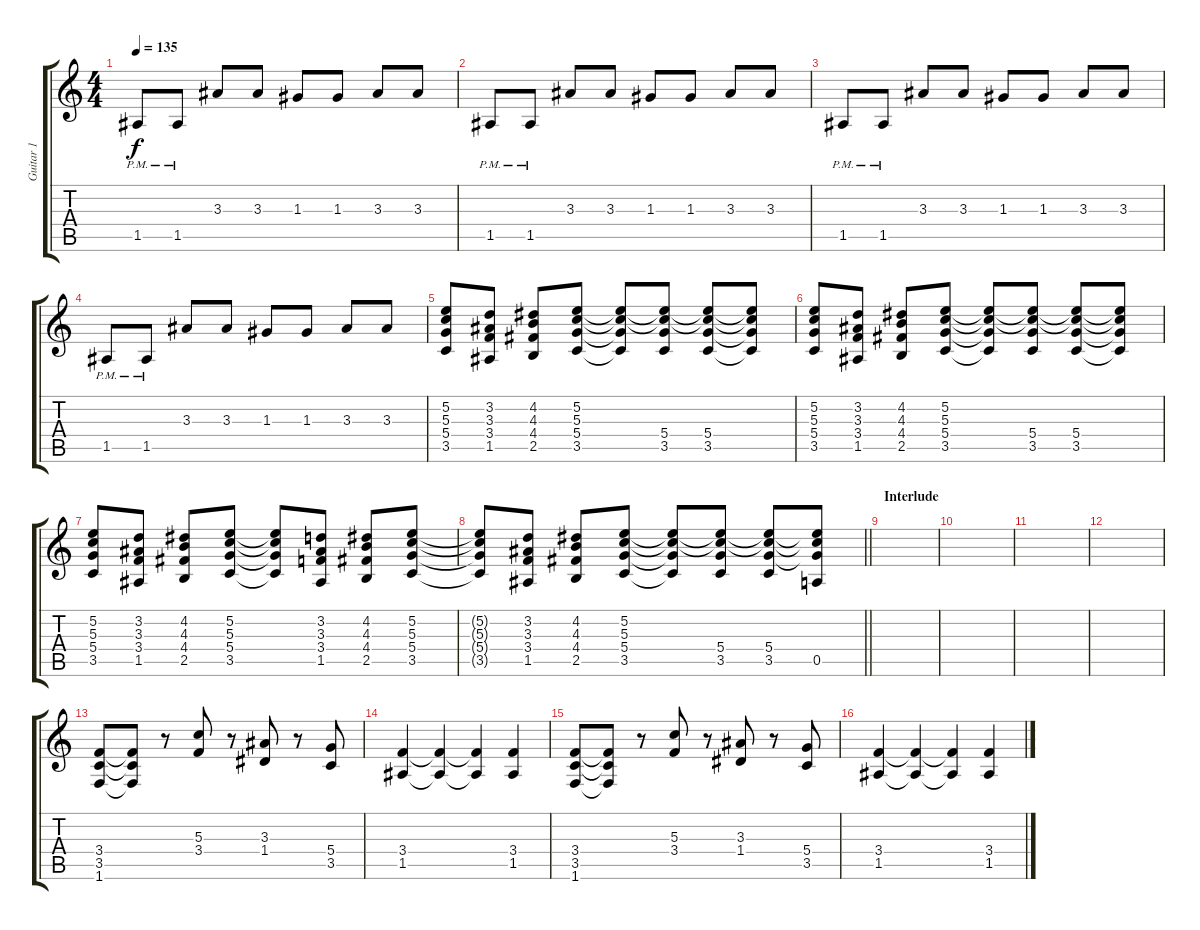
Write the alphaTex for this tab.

\track ("Guitar 1" "Guitar 1") {instrument overdrivenguitar}
\staff {score tabs}
\tuning (E4 B3 G3 D3 A2 E2) {hide}
\ts (4 4)
\tempo 135
\clef g2
\ks c
1.5{pm}.8{dy f} 1.5{pm}.8 3.3.8 3.3.8 1.3.8 1.3.8 3.3.8 3.3.8 |
1.5{pm}.8 1.5{pm}.8 3.3.8 3.3.8 1.3.8 1.3.8 3.3.8 3.3.8 |
1.5{pm}.8 1.5{pm}.8 3.3.8 3.3.8 1.3.8 1.3.8 3.3.8 3.3.8 |
1.5{pm}.8 1.5{pm}.8 3.3.8 3.3.8 1.3.8 1.3.8 3.3.8 3.3.8 |
(5.2 5.3 5.4 3.5).8 (3.2 3.3 3.4 1.5).8 (4.2 4.3 4.4 2.5).8 (5.2 5.3 5.4 3.5).8 (5.2{t} 5.3{t} 5.4{t} 3.5{t}).8 (5.2{t} 5.3{t} 5.4 3.5).8 (5.2{t} 5.3{t} 5.4 3.5).8 (5.2{t} 5.3{t} 5.4{t} 3.5{t}).8 |
(5.2 5.3 5.4 3.5).8 (3.2 3.3 3.4 1.5).8 (4.2 4.3 4.4 2.5).8 (5.2 5.3 5.4 3.5).8 (5.2{t} 5.3{t} 5.4{t} 3.5{t}).8 (5.2{t} 5.3{t} 5.4 3.5).8 (5.2{t} 5.3{t} 5.4 3.5).8 (5.2{t} 5.3{t} 5.4{t} 3.5{t}).8 |
(5.2 5.3 5.4 3.5).8 (3.2 3.3 3.4 1.5).8 (4.2 4.3 4.4 2.5).8 (5.2 5.3 5.4 3.5).8 (5.2{t} 5.3{t} 5.4{t} 3.5{t}).8 (3.2 3.3 3.4 1.5).8 (4.2 4.3 4.4 2.5).8 (5.2 5.3 5.4 3.5).8 |
\barLineRight lightlight
(5.2{t} 5.3{t} 5.4{t} 3.5{t}).8 (3.2 3.3 3.4 1.5).8 (4.2 4.3 4.4 2.5).8 (5.2 5.3 5.4 3.5).8 (5.2{t} 5.3{t} 5.4{t} 3.5{t}).8 (5.2{t} 5.3{t} 5.4 3.5).8 (5.2{t} 5.3{t} 5.4 3.5).8 (5.2{t} 5.3{t} 5.4{t} 0.5).8 |
\section ("" "Interlude")
|
|
|
|
(3.4 3.5 1.6).8 (3.4{t} 3.5{t} 1.6{t}).8 r.8 (5.3 3.4).8 r.8 (3.3 1.4).8 r.8 (5.4 3.5).8 |
(3.4 1.5).4 (3.4{t} 1.5{t}).4 (3.4{t} 1.5{t}).4 (3.4 1.5).4 |
(3.4 3.5 1.6).8 (3.4{t} 3.5{t} 1.6{t}).8 r.8 (5.3 3.4).8 r.8 (3.3 1.4).8 r.8 (5.4 3.5).8 |
(3.4 1.5).4 (3.4{t} 1.5{t}).4 (3.4{t} 1.5{t}).4 (3.4 1.5).4
